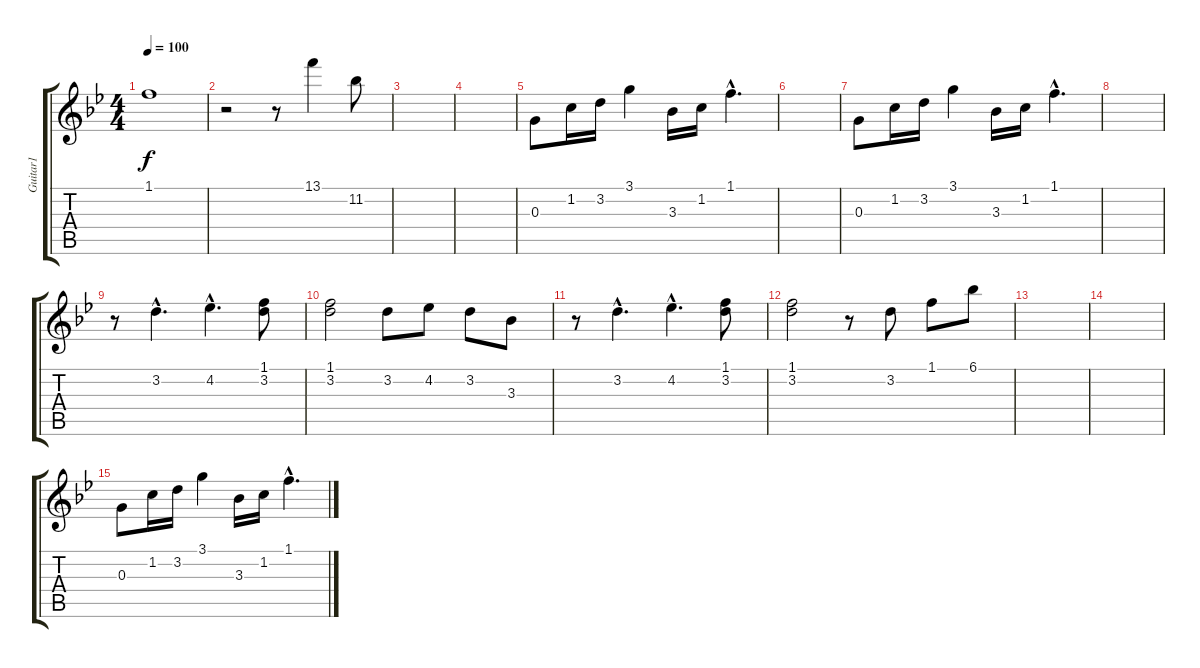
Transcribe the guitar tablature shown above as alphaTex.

\track ("Guitar1" "Guitar1") {instrument electricguitarjazz}
\staff {score tabs}
\tuning (E4 B3 G3 D3 A2 E2) {hide}
\ts (4 4)
\tempo 100
\clef g2
\ks bb
1.1{t}.1{dy f} |
r.2 r.8 13.1.4 11.2.8 |
|
|
0.3.8 1.2.16 3.2.16 3.1.4 3.3.16 1.2.16 1.1{hac}.4{d} |
|
0.3.8 1.2.16 3.2.16 3.1.4 3.3.16 1.2.16 1.1{hac}.4{d} |
|
r.8 3.2{hac}.4{d} 4.2{hac}.4{d} (1.1 3.2).8 |
(1.1 3.2).2 3.2.8 4.2.8 3.2.8 3.3.8 |
r.8 3.2{hac}.4{d} 4.2{hac}.4{d} (1.1 3.2).8 |
(1.1 3.2).2 r.8 3.2.8 1.1.8 6.1.8 |
|
|
0.3.8 1.2.16 3.2.16 3.1.4 3.3.16 1.2.16 1.1{hac}.4{d}
